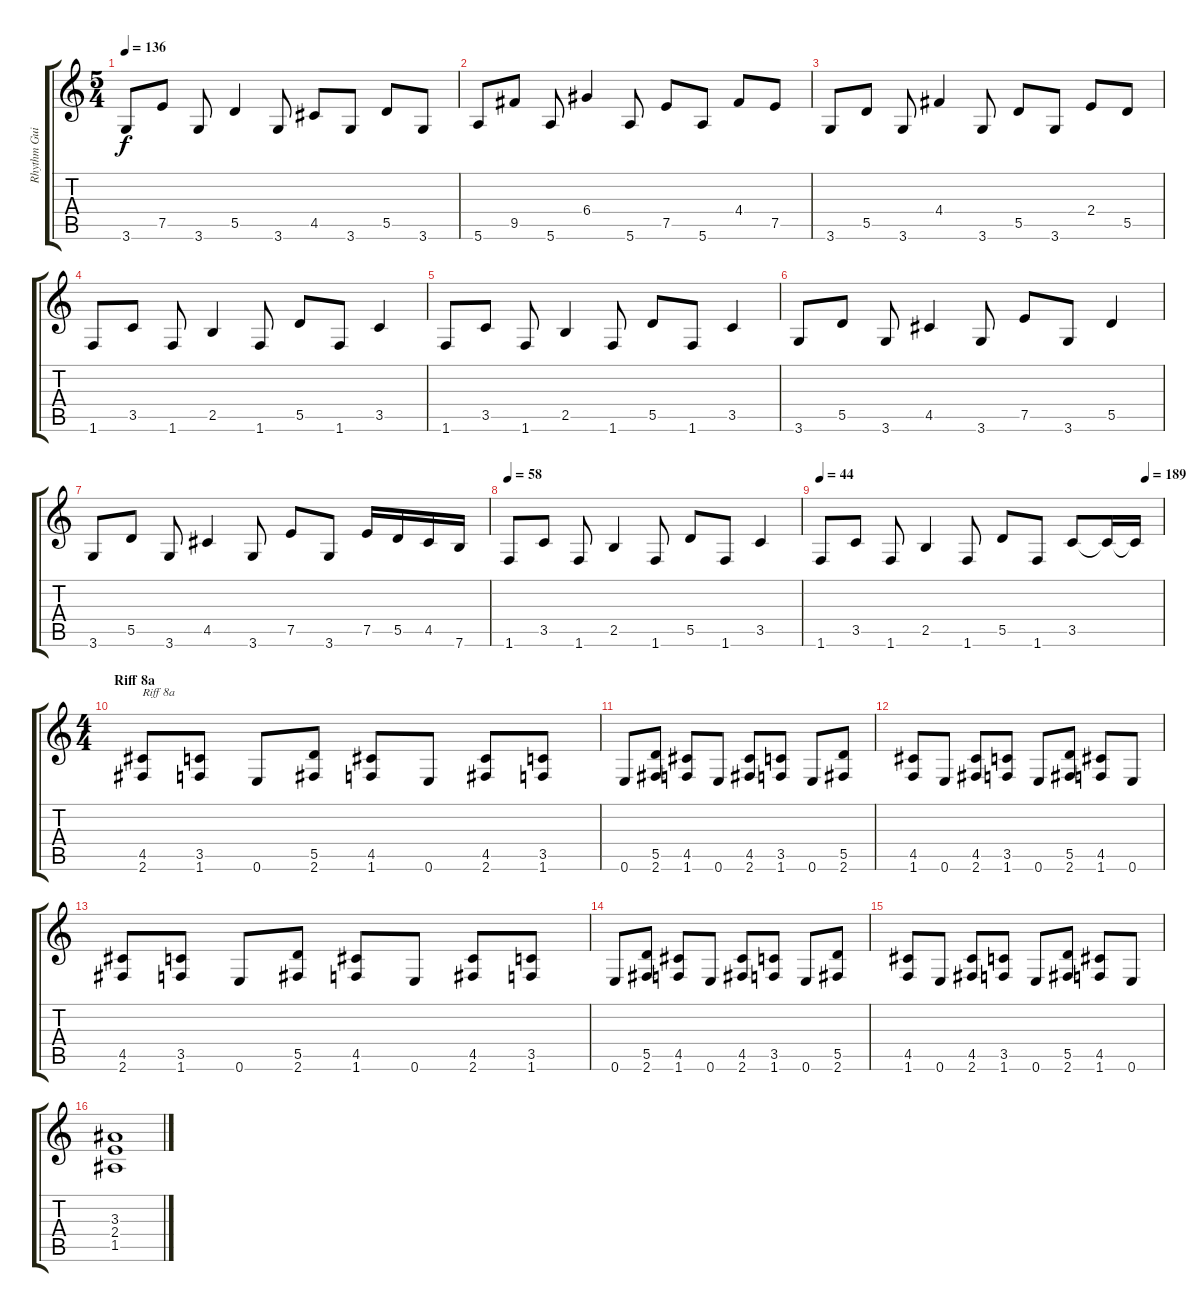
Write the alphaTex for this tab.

\track ("Rhythm Guitar 1" "Rhythm Gui") {instrument distortionguitar}
\staff {score tabs}
\tuning (E4 B3 G3 D3 A2 E2) {hide}
\ts (5 4)
\tempo 136
\clef g2
\ks c
3.6.8{dy f} 7.5.8 3.6.8 5.5.4 3.6.8 4.5.8 3.6.8 5.5.8 3.6.8 |
5.6.8 9.5.8 5.6.8 6.4.4 5.6.8 7.5.8 5.6.8 4.4.8 7.5.8 |
3.6.8 5.5.8 3.6.8 4.4.4 3.6.8 5.5.8 3.6.8 2.4.8 5.5.8 |
1.6.8 3.5.8 1.6.8 2.5.4 1.6.8 5.5.8 1.6.8 3.5.4 |
1.6.8 3.5.8 1.6.8 2.5.4 1.6.8 5.5.8 1.6.8 3.5.4 |
3.6.8 5.5.8 3.6.8 4.5.4 3.6.8 7.5.8 3.6.8 5.5.4 |
3.6.8 5.5.8 3.6.8 4.5.4 3.6.8 7.5.8 3.6.8 7.5.16 5.5.16 4.5.16 7.6.16 |
\tempo 58
1.6.8 3.5.8 1.6.8 2.5.4 1.6.8 5.5.8 1.6.8 3.5.4 |
\tempo 44
\tempo (189 0.95)
1.6.8 3.5.8 1.6.8 2.5.4 1.6.8 5.5.8 1.6.8 3.5.8 3.5{t}.16 3.5{t}.16 |
\ts (4 4)
\section ("" "Riff 8a")
(4.5 2.6).8{txt "Riff 8a"} (3.5 1.6).8 0.6.8 (5.5 2.6).8 (4.5 1.6).8 0.6.8 (4.5 2.6).8 (3.5 1.6).8 |
0.6.8 (5.5 2.6).8 (4.5 1.6).8 0.6.8 (4.5 2.6).8 (3.5 1.6).8 0.6.8 (5.5 2.6).8 |
(4.5 1.6).8 0.6.8 (4.5 2.6).8 (3.5 1.6).8 0.6.8 (5.5 2.6).8 (4.5 1.6).8 0.6.8 |
(4.5 2.6).8 (3.5 1.6).8 0.6.8 (5.5 2.6).8 (4.5 1.6).8 0.6.8 (4.5 2.6).8 (3.5 1.6).8 |
0.6.8 (5.5 2.6).8 (4.5 1.6).8 0.6.8 (4.5 2.6).8 (3.5 1.6).8 0.6.8 (5.5 2.6).8 |
(4.5 1.6).8 0.6.8 (4.5 2.6).8 (3.5 1.6).8 0.6.8 (5.5 2.6).8 (4.5 1.6).8 0.6.8 |
(3.3 2.4 1.5).1
